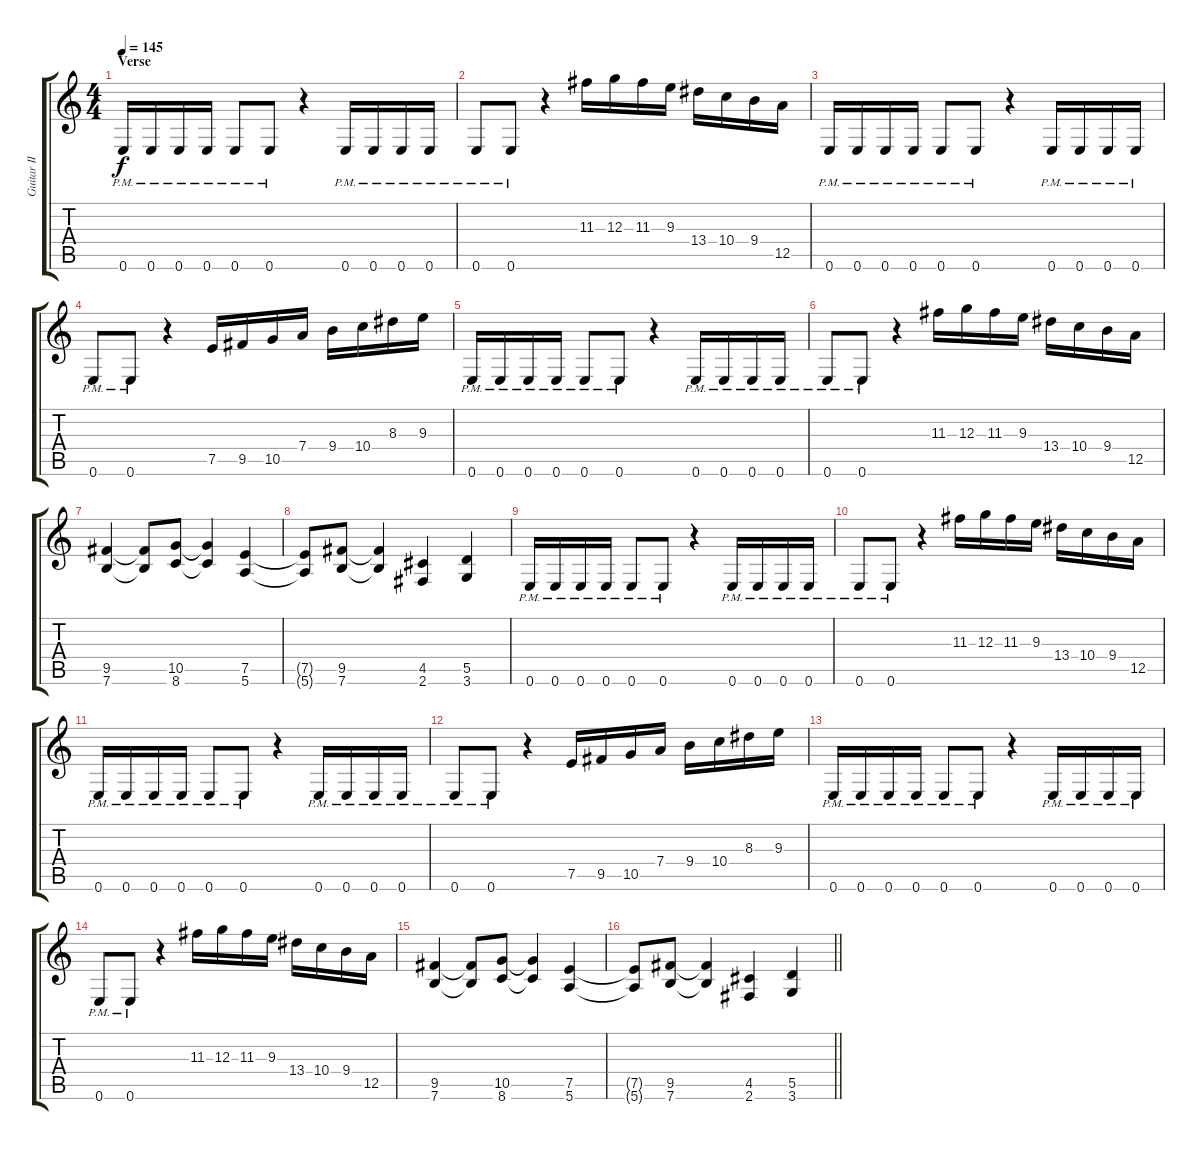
\track ("Guitar II" "Guitar II") {instrument overdrivenguitar}
\staff {score tabs}
\tuning (E4 B3 G3 D3 A2 E2) {hide}
\ts (4 4)
\section ("" "Verse")
\tempo 145
\clef g2
\ks c
0.6{pm}.16{dy f} 0.6{pm}.16 0.6{pm}.16 0.6{pm}.16 0.6{pm}.8 0.6{pm}.8 r.4 0.6{pm}.16 0.6{pm}.16 0.6{pm}.16 0.6{pm}.16 |
0.6{pm}.8 0.6{pm}.8 r.4 11.3.16 12.3.16 11.3.16 9.3.16 13.4.16 10.4.16 9.4.16 12.5.16 |
0.6{pm}.16 0.6{pm}.16 0.6{pm}.16 0.6{pm}.16 0.6{pm}.8 0.6{pm}.8 r.4 0.6{pm}.16 0.6{pm}.16 0.6{pm}.16 0.6{pm}.16 |
0.6{pm}.8 0.6{pm}.8 r.4 7.5.16 9.5.16 10.5.16 7.4.16 9.4.16 10.4.16 8.3.16 9.3.16 |
0.6{pm}.16 0.6{pm}.16 0.6{pm}.16 0.6{pm}.16 0.6{pm}.8 0.6{pm}.8 r.4 0.6{pm}.16 0.6{pm}.16 0.6{pm}.16 0.6{pm}.16 |
0.6{pm}.8 0.6{pm}.8 r.4 11.3.16 12.3.16 11.3.16 9.3.16 13.4.16 10.4.16 9.4.16 12.5.16 |
(9.5 7.6).4 (9.5{t} 7.6{t}).8 (10.5 8.6).8 (10.5{t} 8.6{t}).4 (7.5 5.6).4 |
(7.5{t} 5.6{t}).8 (9.5 7.6).8 (9.5{t} 7.6{t}).4 (4.5 2.6).4 (5.5 3.6).4 |
0.6{pm}.16 0.6{pm}.16 0.6{pm}.16 0.6{pm}.16 0.6{pm}.8 0.6{pm}.8 r.4 0.6{pm}.16 0.6{pm}.16 0.6{pm}.16 0.6{pm}.16 |
0.6{pm}.8 0.6{pm}.8 r.4 11.3.16 12.3.16 11.3.16 9.3.16 13.4.16 10.4.16 9.4.16 12.5.16 |
0.6{pm}.16 0.6{pm}.16 0.6{pm}.16 0.6{pm}.16 0.6{pm}.8 0.6{pm}.8 r.4 0.6{pm}.16 0.6{pm}.16 0.6{pm}.16 0.6{pm}.16 |
0.6{pm}.8 0.6{pm}.8 r.4 7.5.16 9.5.16 10.5.16 7.4.16 9.4.16 10.4.16 8.3.16 9.3.16 |
0.6{pm}.16 0.6{pm}.16 0.6{pm}.16 0.6{pm}.16 0.6{pm}.8 0.6{pm}.8 r.4 0.6{pm}.16 0.6{pm}.16 0.6{pm}.16 0.6{pm}.16 |
0.6{pm}.8 0.6{pm}.8 r.4 11.3.16 12.3.16 11.3.16 9.3.16 13.4.16 10.4.16 9.4.16 12.5.16 |
(9.5 7.6).4 (9.5{t} 7.6{t}).8 (10.5 8.6).8 (10.5{t} 8.6{t}).4 (7.5 5.6).4 |
\barLineRight lightlight
(7.5{t} 5.6{t}).8 (9.5 7.6).8 (9.5{t} 7.6{t}).4 (4.5 2.6).4 (5.5 3.6).4
